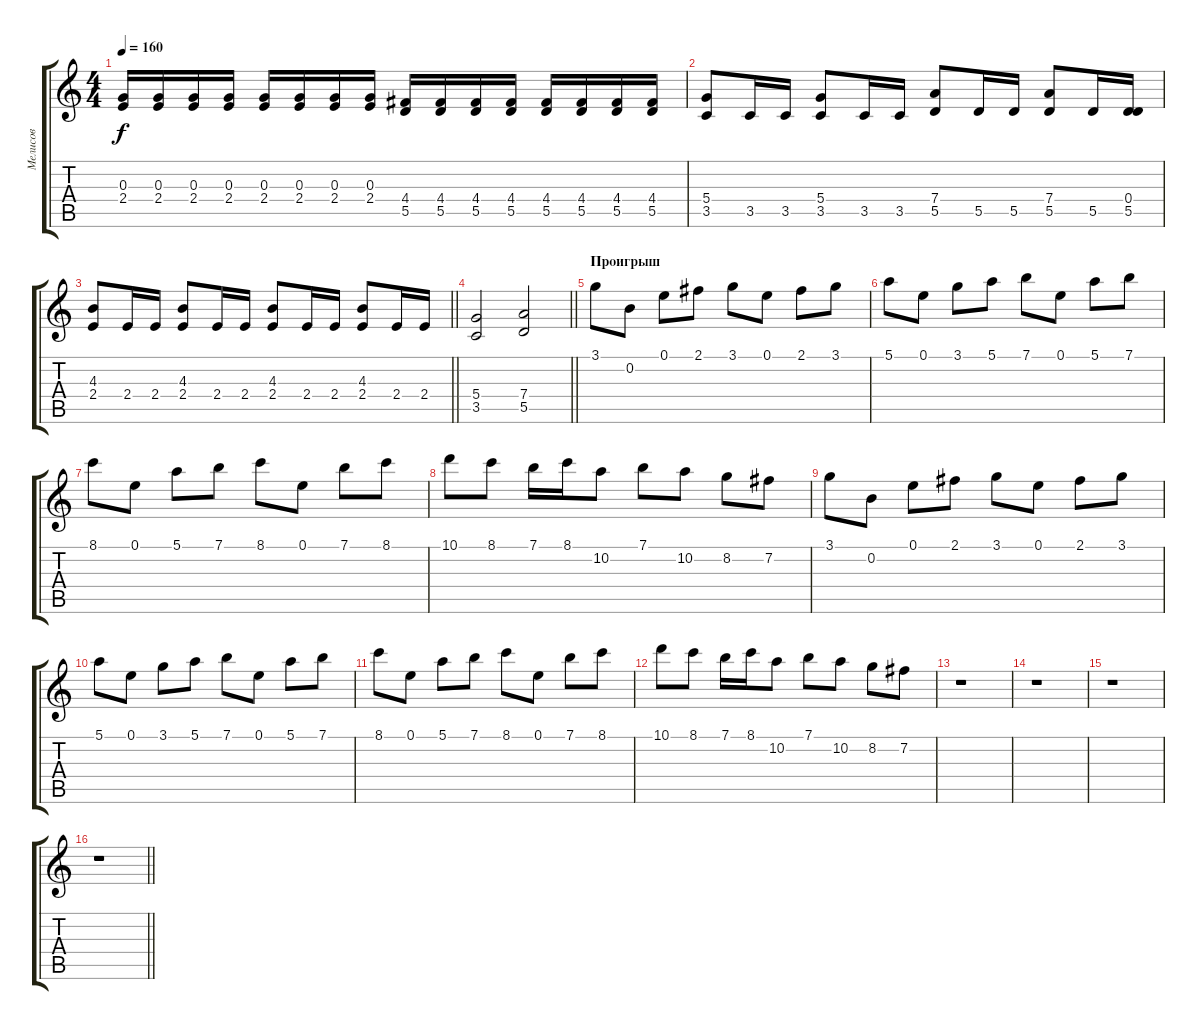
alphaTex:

\track ("Мелисов" "Мелисов") {instrument overdrivenguitar}
\staff {score tabs}
\tuning (E4 B3 G3 D3 A2 E2) {hide}
\ts (4 4)
\tempo 160
\clef g2
\ks c
(0.3 2.4).16{dy f} (0.3 2.4).16 (0.3 2.4).16 (0.3 2.4).16 (0.3 2.4).16 (0.3 2.4).16 (0.3 2.4).16 (0.3 2.4).16 (4.4 5.5).16 (4.4 5.5).16 (4.4 5.5).16 (4.4 5.5).16 (4.4 5.5).16 (4.4 5.5).16 (4.4 5.5).16 (4.4 5.5).16 |
(5.4 3.5).8 3.5.16 3.5.16 (5.4 3.5).8 3.5.16 3.5.16 (7.4 5.5).8 5.5.16 5.5.16 (7.4 5.5).8 5.5.16 (0.4 5.5).16 |
\barLineRight lightlight
(4.3 2.4).8 2.4.16 2.4.16 (4.3 2.4).8 2.4.16 2.4.16 (4.3 2.4).8 2.4.16 2.4.16 (4.3 2.4).8 2.4.16 2.4.16 |
\barLineRight lightlight
(5.4 3.5).2 (7.4 5.5).2 |
\section ("" "Проигрыш")
3.1.8 0.2.8 0.1.8 2.1.8 3.1.8 0.1.8 2.1.8 3.1.8 |
5.1.8 0.1.8 3.1.8 5.1.8 7.1.8 0.1.8 5.1.8 7.1.8 |
8.1.8 0.1.8 5.1.8 7.1.8 8.1.8 0.1.8 7.1.8 8.1.8 |
10.1.8 8.1.8 7.1.16 8.1.16 10.2.8 7.1.8 10.2.8 8.2.8 7.2.8 |
3.1.8 0.2.8 0.1.8 2.1.8 3.1.8 0.1.8 2.1.8 3.1.8 |
5.1.8 0.1.8 3.1.8 5.1.8 7.1.8 0.1.8 5.1.8 7.1.8 |
8.1.8 0.1.8 5.1.8 7.1.8 8.1.8 0.1.8 7.1.8 8.1.8 |
10.1.8 8.1.8 7.1.16 8.1.16 10.2.8 7.1.8 10.2.8 8.2.8 7.2.8 |
r.1 |
r.1 |
r.1 |
\barLineRight lightlight
r.1
